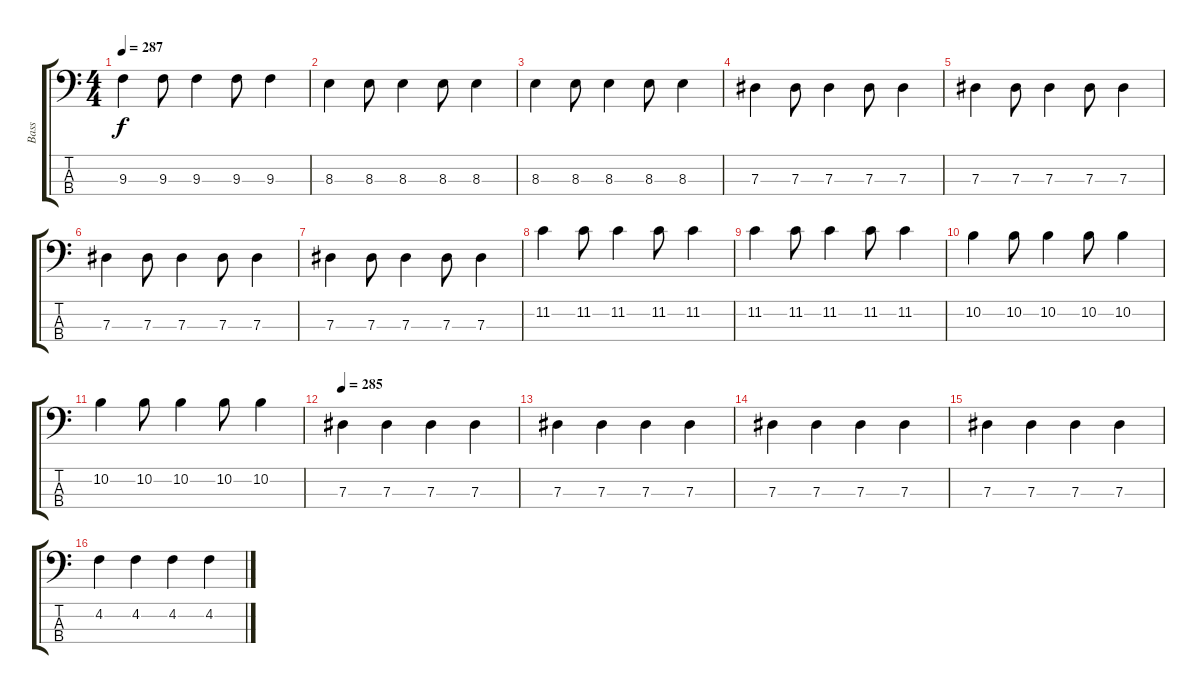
\track ("Bass" "Bass") {instrument electricbassfinger}
\staff {score tabs}
\tuning (Gb2 Db2 Ab1 Eb1) {hide}
\ts (4 4)
\tempo 287
\clef f4
\ks c
9.3.4{dy f} 9.3.8 9.3.4 9.3.8 9.3.4 |
8.3.4 8.3.8 8.3.4 8.3.8 8.3.4 |
8.3.4 8.3.8 8.3.4 8.3.8 8.3.4 |
7.3.4 7.3.8 7.3.4 7.3.8 7.3.4 |
7.3.4 7.3.8 7.3.4 7.3.8 7.3.4 |
7.3.4 7.3.8 7.3.4 7.3.8 7.3.4 |
7.3.4 7.3.8 7.3.4 7.3.8 7.3.4 |
11.2.4 11.2.8 11.2.4 11.2.8 11.2.4 |
11.2.4 11.2.8 11.2.4 11.2.8 11.2.4 |
10.2.4 10.2.8 10.2.4 10.2.8 10.2.4 |
10.2.4 10.2.8 10.2.4 10.2.8 10.2.4 |
\tempo 285
7.3.4 7.3.4 7.3.4 7.3.4 |
7.3.4 7.3.4 7.3.4 7.3.4 |
7.3.4 7.3.4 7.3.4 7.3.4 |
7.3.4 7.3.4 7.3.4 7.3.4 |
4.2.4 4.2.4 4.2.4 4.2.4
